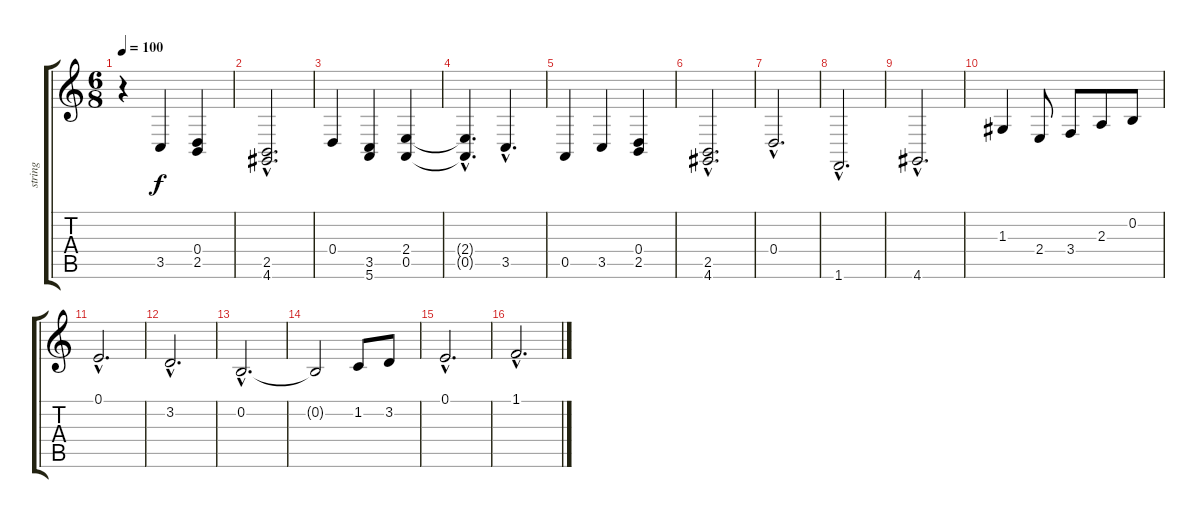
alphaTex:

\track ("string" "string") {instrument stringensemble2}
\staff {score tabs}
\tuning (E4 B3 G3 D3 A2 E2) {hide}
\ts (6 8)
\tempo 100
\clef g2
\ks c
r.4{dy p} 3.5.4{dy f} (0.4 2.5).4 |
(2.5{hac} 4.6{hac}).2{d} |
0.4.4 (3.5 5.6).4 (2.4 0.5).4 |
(2.4{hac t} 0.5{hac t}).4{d} 3.5{hac}.4{d} |
0.5.4 3.5.4 (0.4 2.5).4 |
(2.5{hac} 4.6{hac}).2{d} |
0.4{hac}.2{d} |
1.6{hac}.2{d} |
4.6{hac}.2{d} |
1.3.4 2.4.8 3.4.8 2.3.8 0.2.8 |
0.1{hac}.2{d} |
3.2{hac}.2{d} |
0.2{hac}.2{d} |
0.2{t}.2 1.2.8 3.2.8 |
0.1{hac}.2{d} |
1.1{hac}.2{d}
